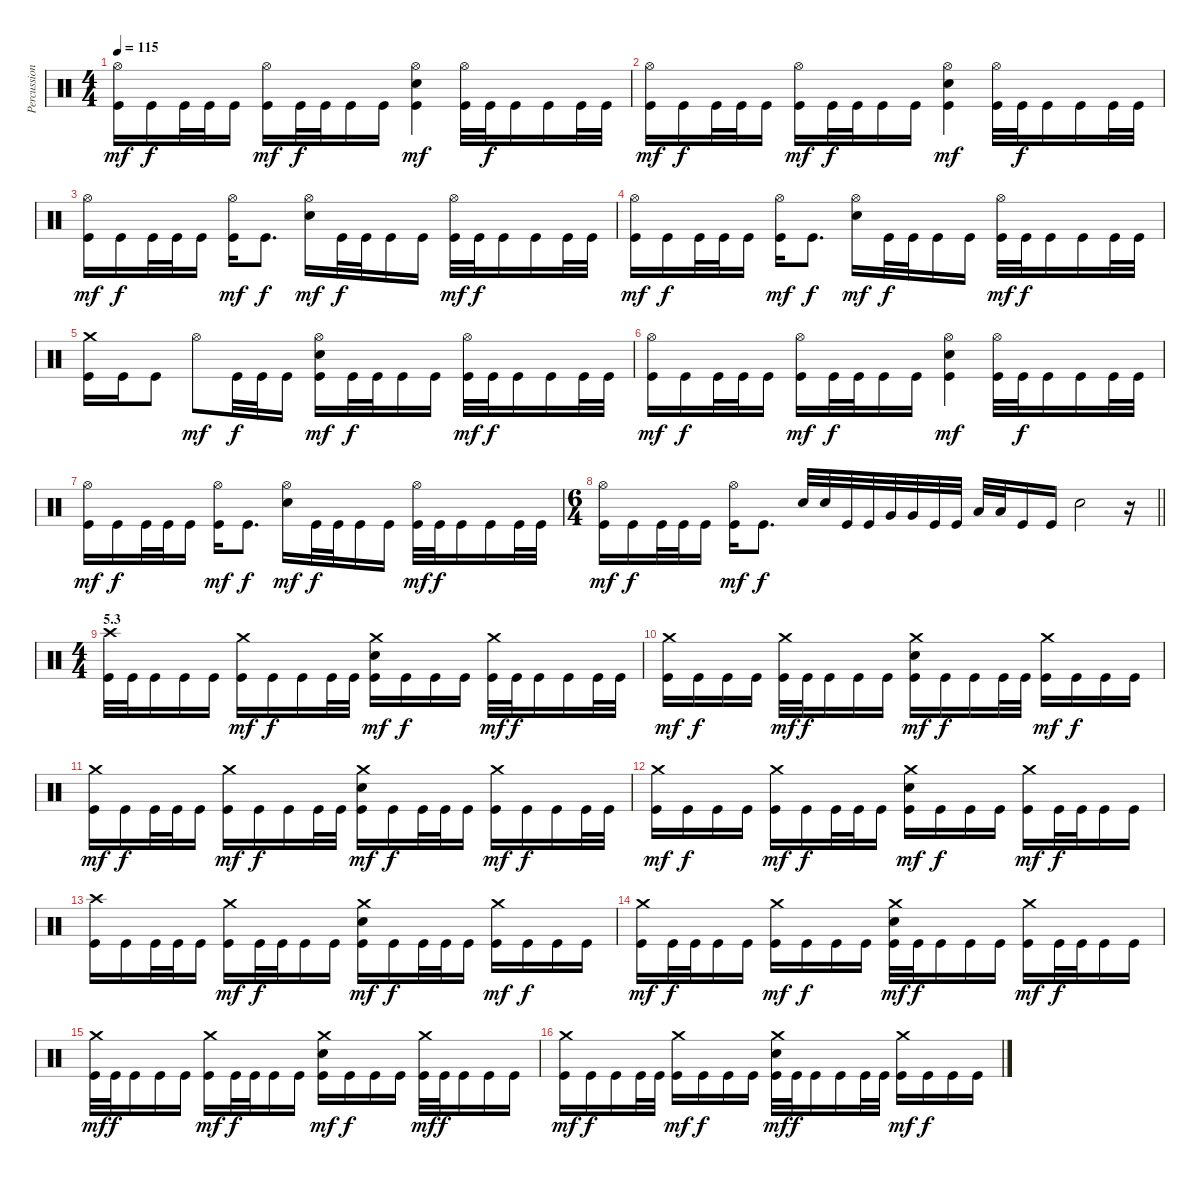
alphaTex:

\track ("Percussion" "Percussion") {instrument percussion}
\staff {score}
\articulation defaults
\ts (4 4)
\tempo 115
\clef neutral
\ks c
("Hi-Hat (open)" "Kick (hit)").16{dy mf} "Kick (hit)".16{dy f} "Kick (hit)".32 "Kick (hit)".32 "Kick (hit)".16 ("Hi-Hat (open)" "Kick (hit)").16{dy mf} "Kick (hit)".32{dy f} "Kick (hit)".32 "Kick (hit)".16 "Kick (hit)".16 ("Hi-Hat (open)" "Snare (hit) 2" "Kick (hit)").4{dy mf} ("Hi-Hat (open)" "Kick (hit)").32 "Kick (hit)".32{dy f} "Kick (hit)".16 "Kick (hit)".16 "Kick (hit)".32 "Kick (hit)".32 |
("Hi-Hat (open)" "Kick (hit)").16{dy mf} "Kick (hit)".16{dy f} "Kick (hit)".32 "Kick (hit)".32 "Kick (hit)".16 ("Hi-Hat (open)" "Kick (hit)").16{dy mf} "Kick (hit)".32{dy f} "Kick (hit)".32 "Kick (hit)".16 "Kick (hit)".16 ("Hi-Hat (open)" "Snare (hit) 2" "Kick (hit)").4{dy mf} ("Hi-Hat (open)" "Kick (hit)").32 "Kick (hit)".32{dy f} "Kick (hit)".16 "Kick (hit)".16 "Kick (hit)".32 "Kick (hit)".32 |
("Hi-Hat (open)" "Kick (hit)").16{dy mf} "Kick (hit)".16{dy f} "Kick (hit)".32 "Kick (hit)".32 "Kick (hit)".16 ("Hi-Hat (open)" "Kick (hit)").16{dy mf} "Kick (hit)".8{d dy f} ("Hi-Hat (open)" "Snare (hit) 2").16{dy mf} "Kick (hit)".32{dy f} "Kick (hit)".32 "Kick (hit)".16 "Kick (hit)".16 ("Hi-Hat (open)" "Kick (hit)").32{dy mf} "Kick (hit)".32{dy f} "Kick (hit)".16 "Kick (hit)".16 "Kick (hit)".32 "Kick (hit)".32 |
("Hi-Hat (open)" "Kick (hit)").16{dy mf} "Kick (hit)".16{dy f} "Kick (hit)".32 "Kick (hit)".32 "Kick (hit)".16 ("Hi-Hat (open)" "Kick (hit)").16{dy mf} "Kick (hit)".8{d dy f} ("Hi-Hat (open)" "Snare (hit) 2").16{dy mf} "Kick (hit)".32{dy f} "Kick (hit)".32 "Kick (hit)".16 "Kick (hit)".16 ("Hi-Hat (open)" "Kick (hit)").32{dy mf} "Kick (hit)".32{dy f} "Kick (hit)".16 "Kick (hit)".16 "Kick (hit)".32 "Kick (hit)".32 |
("Crash medium (hit)" "Kick (hit)").16 "Kick (hit)".16 "Kick (hit)".8 "Hi-Hat (open)".8{dy mf} "Kick (hit)".32{dy f} "Kick (hit)".32 "Kick (hit)".16 ("Hi-Hat (open)" "Snare (hit) 2" "Kick (hit)").16{dy mf} "Kick (hit)".32{dy f} "Kick (hit)".32 "Kick (hit)".16 "Kick (hit)".16 ("Hi-Hat (open)" "Kick (hit)").32{dy mf} "Kick (hit)".32{dy f} "Kick (hit)".16 "Kick (hit)".16 "Kick (hit)".32 "Kick (hit)".32 |
("Hi-Hat (open)" "Kick (hit)").16{dy mf} "Kick (hit)".16{dy f} "Kick (hit)".32 "Kick (hit)".32 "Kick (hit)".16 ("Hi-Hat (open)" "Kick (hit)").16{dy mf} "Kick (hit)".32{dy f} "Kick (hit)".32 "Kick (hit)".16 "Kick (hit)".16 ("Hi-Hat (open)" "Snare (hit) 2" "Kick (hit)").4{dy mf} ("Hi-Hat (open)" "Kick (hit)").32 "Kick (hit)".32{dy f} "Kick (hit)".16 "Kick (hit)".16 "Kick (hit)".32 "Kick (hit)".32 |
("Hi-Hat (open)" "Kick (hit)").16{dy mf} "Kick (hit)".16{dy f} "Kick (hit)".32 "Kick (hit)".32 "Kick (hit)".16 ("Hi-Hat (open)" "Kick (hit)").16{dy mf} "Kick (hit)".8{d dy f} ("Hi-Hat (open)" "Snare (hit) 2").16{dy mf} "Kick (hit)".32{dy f} "Kick (hit)".32 "Kick (hit)".16 "Kick (hit)".16 ("Hi-Hat (open)" "Kick (hit)").32{dy mf} "Kick (hit)".32{dy f} "Kick (hit)".16 "Kick (hit)".16 "Kick (hit)".32 "Kick (hit)".32 |
\ts (6 4)
\barLineRight lightlight
("Hi-Hat (open)" "Kick (hit)").16{dy mf} "Kick (hit)".16{dy f} "Kick (hit)".32 "Kick (hit)".32 "Kick (hit)".16 ("Hi-Hat (open)" "Kick (hit)").16{dy mf} "Kick (hit)".8{d dy f} "Snare (hit) 2".32 "Snare (hit) 2".32 "Kick (hit)".32 "Kick (hit)".32 "Very Low Tom (hit)".32 "Very Low Tom (hit)".32 "Kick (hit)".32 "Kick (hit)".32 "Low Floor Tom (hit)".32 "Low Floor Tom (hit)".32 "Kick (hit)".16 "Kick (hit)".16 "Snare (hit) 2".2 r.16 |
\ts (4 4)
\section ("" "5.3")
("Crash high (hit)" "Kick (hit)").32 "Kick (hit)".32 "Kick (hit)".16 "Kick (hit)".16 "Kick (hit)".16 ("Crash medium (hit)" "Kick (hit)").16{dy mf} "Kick (hit)".16{dy f} "Kick (hit)".16 "Kick (hit)".32 "Kick (hit)".32 ("Crash medium (hit)" "Snare (hit) 2" "Kick (hit)").16{dy mf} "Kick (hit)".16{dy f} "Kick (hit)".16 "Kick (hit)".16 ("Crash medium (hit)" "Kick (hit)").32{dy mf} "Kick (hit)".32{dy f} "Kick (hit)".16 "Kick (hit)".16 "Kick (hit)".32 "Kick (hit)".32 |
("Crash medium (hit)" "Kick (hit)").16{dy mf} "Kick (hit)".16{dy f} "Kick (hit)".16 "Kick (hit)".16 ("Crash medium (hit)" "Kick (hit)").32{dy mf} "Kick (hit)".32{dy f} "Kick (hit)".16 "Kick (hit)".16 "Kick (hit)".16 ("Crash medium (hit)" "Snare (hit) 2" "Kick (hit)").16{dy mf} "Kick (hit)".16{dy f} "Kick (hit)".16 "Kick (hit)".32 "Kick (hit)".32 ("Crash medium (hit)" "Kick (hit)").16{dy mf} "Kick (hit)".16{dy f} "Kick (hit)".16 "Kick (hit)".16 |
("Crash medium (hit)" "Kick (hit)").16{dy mf} "Kick (hit)".16{dy f} "Kick (hit)".32 "Kick (hit)".32 "Kick (hit)".16 ("Crash medium (hit)" "Kick (hit)").16{dy mf} "Kick (hit)".16{dy f} "Kick (hit)".16 "Kick (hit)".32 "Kick (hit)".32 ("Crash medium (hit)" "Snare (hit) 2" "Kick (hit)").16{dy mf} "Kick (hit)".16{dy f} "Kick (hit)".32 "Kick (hit)".32 "Kick (hit)".16 ("Crash medium (hit)" "Kick (hit)").16{dy mf} "Kick (hit)".16{dy f} "Kick (hit)".16 "Kick (hit)".32 "Kick (hit)".32 |
("Crash medium (hit)" "Kick (hit)").16{dy mf} "Kick (hit)".16{dy f} "Kick (hit)".16 "Kick (hit)".16 ("Crash medium (hit)" "Kick (hit)").16{dy mf} "Kick (hit)".16{dy f} "Kick (hit)".32 "Kick (hit)".32 "Kick (hit)".16 ("Crash medium (hit)" "Snare (hit) 2" "Kick (hit)").16{dy mf} "Kick (hit)".16{dy f} "Kick (hit)".16 "Kick (hit)".16 ("Crash medium (hit)" "Kick (hit)").16{dy mf} "Kick (hit)".32{dy f} "Kick (hit)".32 "Kick (hit)".16 "Kick (hit)".16 |
("Crash high (hit)" "Kick (hit)").16 "Kick (hit)".16 "Kick (hit)".32 "Kick (hit)".32 "Kick (hit)".16 ("Crash medium (hit)" "Kick (hit)").16{dy mf} "Kick (hit)".32{dy f} "Kick (hit)".32 "Kick (hit)".16 "Kick (hit)".16 ("Crash medium (hit)" "Snare (hit) 2" "Kick (hit)").16{dy mf} "Kick (hit)".16{dy f} "Kick (hit)".32 "Kick (hit)".32 "Kick (hit)".16 ("Crash medium (hit)" "Kick (hit)").16{dy mf} "Kick (hit)".16{dy f} "Kick (hit)".16 "Kick (hit)".16 |
("Crash medium (hit)" "Kick (hit)").16{dy mf} "Kick (hit)".32{dy f} "Kick (hit)".32 "Kick (hit)".16 "Kick (hit)".16 ("Crash medium (hit)" "Kick (hit)").16{dy mf} "Kick (hit)".16{dy f} "Kick (hit)".16 "Kick (hit)".16 ("Crash medium (hit)" "Snare (hit) 2" "Kick (hit)").32{dy mf} "Kick (hit)".32{dy f} "Kick (hit)".16 "Kick (hit)".16 "Kick (hit)".16 ("Crash medium (hit)" "Kick (hit)").16{dy mf} "Kick (hit)".32{dy f} "Kick (hit)".32 "Kick (hit)".16 "Kick (hit)".16 |
("Crash medium (hit)" "Kick (hit)").32{dy mf} "Kick (hit)".32{dy f} "Kick (hit)".16 "Kick (hit)".16 "Kick (hit)".16 ("Crash medium (hit)" "Kick (hit)").16{dy mf} "Kick (hit)".32{dy f} "Kick (hit)".32 "Kick (hit)".16 "Kick (hit)".16 ("Crash medium (hit)" "Snare (hit) 2" "Kick (hit)").16{dy mf} "Kick (hit)".16{dy f} "Kick (hit)".16 "Kick (hit)".16 ("Crash medium (hit)" "Kick (hit)").32{dy mf} "Kick (hit)".32{dy f} "Kick (hit)".16 "Kick (hit)".16 "Kick (hit)".16 |
("Crash medium (hit)" "Kick (hit)").16{dy mf} "Kick (hit)".16{dy f} "Kick (hit)".16 "Kick (hit)".32 "Kick (hit)".32 ("Crash medium (hit)" "Kick (hit)").16{dy mf} "Kick (hit)".16{dy f} "Kick (hit)".16 "Kick (hit)".16 ("Crash medium (hit)" "Snare (hit) 2" "Kick (hit)").32{dy mf} "Kick (hit)".32{dy f} "Kick (hit)".16 "Kick (hit)".16 "Kick (hit)".32 "Kick (hit)".32 ("Crash medium (hit)" "Kick (hit)").16{dy mf} "Kick (hit)".16{dy f} "Kick (hit)".16 "Kick (hit)".16
